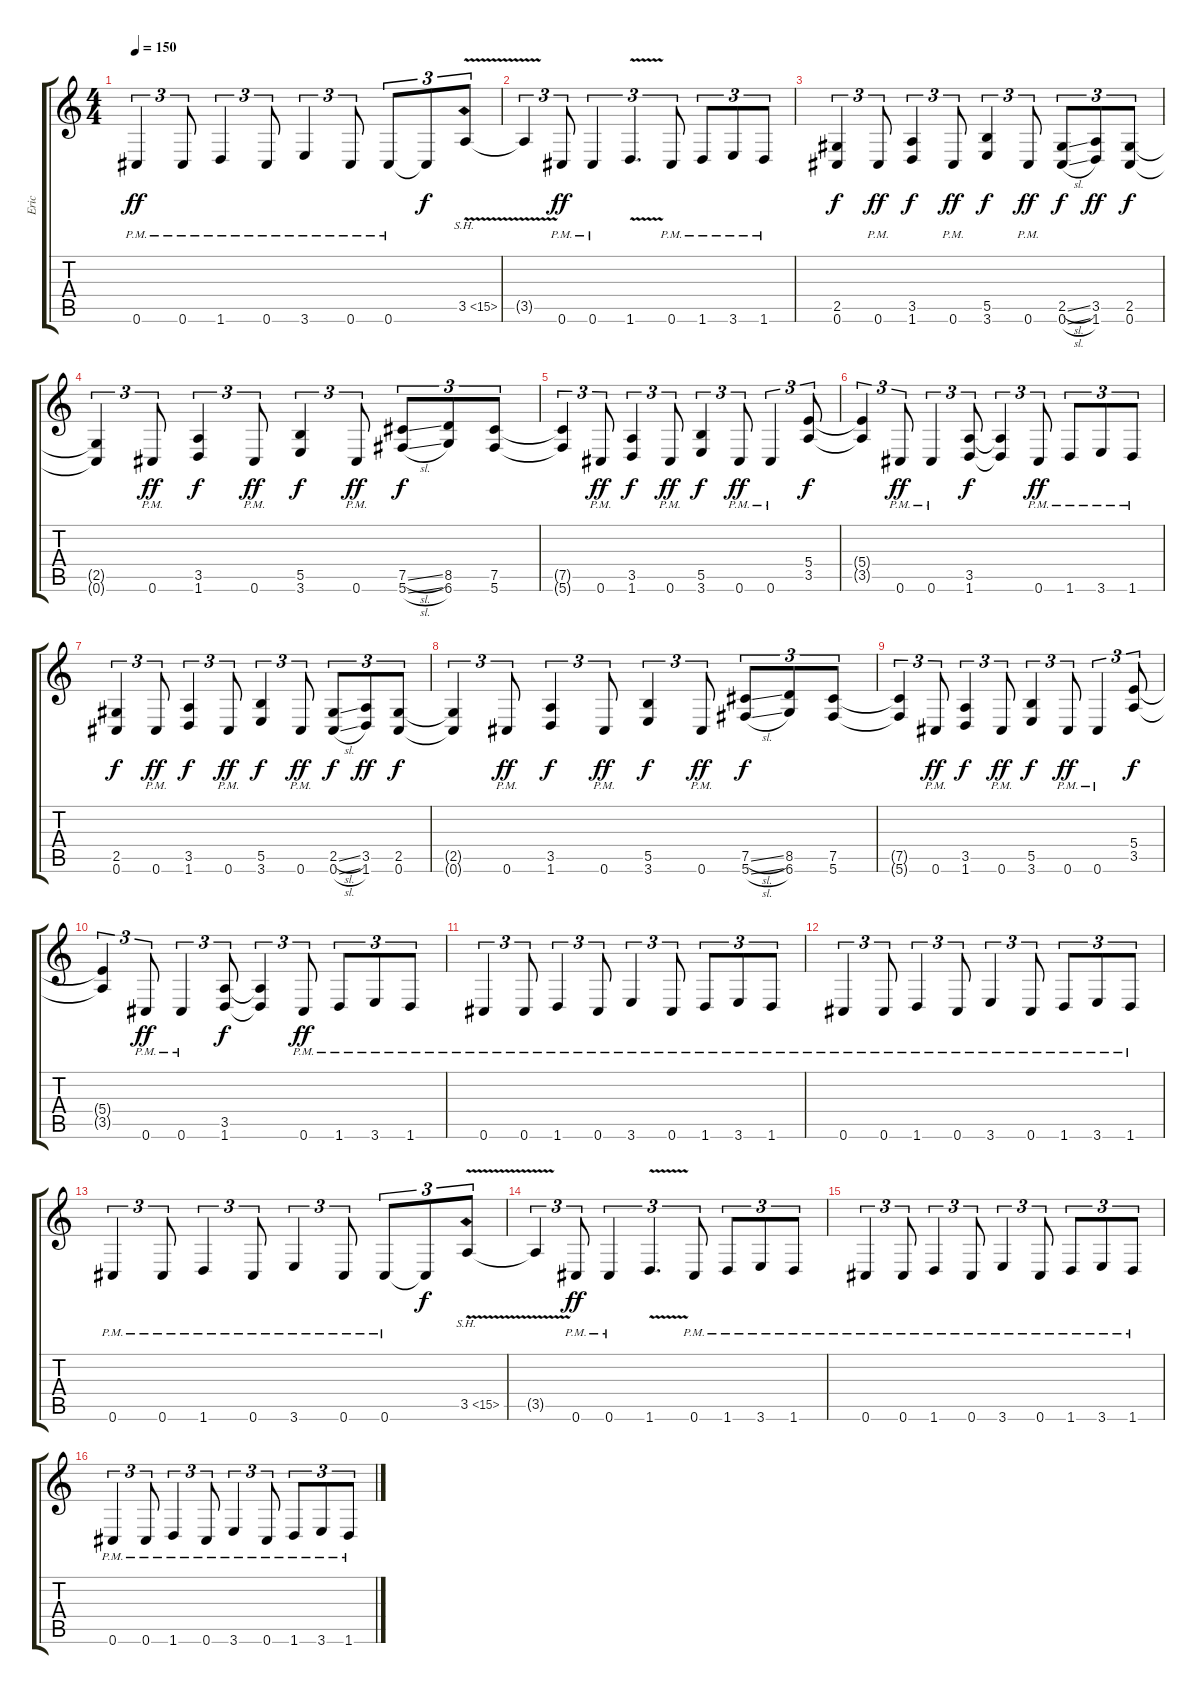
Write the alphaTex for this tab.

\track ("Eric" "Eric") {instrument distortionguitar}
\staff {score tabs}
\tuning (Db4 Ab3 E3 B2 Gb2 Db2) {hide}
\ts (4 4)
\tempo 150
\clef g2
\ks c
0.6{pm}.4{tu (3 2) dy ff} 0.6{pm}.8{tu (3 2)} 1.6{pm}.4{tu (3 2)} 0.6{pm}.8{tu (3 2)} 3.6{pm}.4{tu (3 2)} 0.6{pm}.8{tu (3 2)} 0.6{pm}.8{tu (3 2)} 0.6{t}.8{tu (3 2) dy f} 3.5{sh 12 v}.8{tu (3 2)} |
3.5{t}.4{tu (3 2)} 0.6{pm}.8{tu (3 2) dy ff} 0.6{pm}.4{tu (3 2)} 1.6{v}.4{d tu (3 2)} 0.6{pm}.8{tu (3 2)} 1.6{pm}.8{tu (3 2)} 3.6{pm}.8{tu (3 2)} 1.6{pm}.8{tu (3 2)} |
(2.5 0.6).4{tu (3 2) dy f} 0.6{pm}.8{tu (3 2) dy ff} (3.5 1.6).4{tu (3 2) dy f} 0.6{pm}.8{tu (3 2) dy ff} (5.5 3.6).4{tu (3 2) dy f} 0.6{pm}.8{tu (3 2) dy ff} (2.5{sl} 0.6{sl}).8{tu (3 2) dy f} (3.5 1.6).8{tu (3 2) dy ff} (2.5 0.6).8{tu (3 2) dy f} |
(2.5{t} 0.6{t}).4{tu (3 2)} 0.6{pm}.8{tu (3 2) dy ff} (3.5 1.6).4{tu (3 2) dy f} 0.6{pm}.8{tu (3 2) dy ff} (5.5 3.6).4{tu (3 2) dy f} 0.6{pm}.8{tu (3 2) dy ff} (7.5{sl} 5.6{sl}).8{tu (3 2) dy f} (8.5 6.6).8{tu (3 2)} (7.5 5.6).8{tu (3 2)} |
(7.5{t} 5.6{t}).4{tu (3 2)} 0.6{pm}.8{tu (3 2) dy ff} (3.5 1.6).4{tu (3 2) dy f} 0.6{pm}.8{tu (3 2) dy ff} (5.5 3.6).4{tu (3 2) dy f} 0.6{pm}.8{tu (3 2) dy ff} 0.6{pm}.4{tu (3 2)} (5.4 3.5).8{tu (3 2) dy f} |
(5.4{t} 3.5{t}).4{tu (3 2)} 0.6{pm}.8{tu (3 2) dy ff} 0.6{pm}.4{tu (3 2)} (3.5 1.6).8{tu (3 2) dy f} (3.5{t} 1.6{t}).4{tu (3 2)} 0.6{pm}.8{tu (3 2) dy ff} 1.6{pm}.8{tu (3 2)} 3.6{pm}.8{tu (3 2)} 1.6{pm}.8{tu (3 2)} |
(2.5 0.6).4{tu (3 2) dy f} 0.6{pm}.8{tu (3 2) dy ff} (3.5 1.6).4{tu (3 2) dy f} 0.6{pm}.8{tu (3 2) dy ff} (5.5 3.6).4{tu (3 2) dy f} 0.6{pm}.8{tu (3 2) dy ff} (2.5{sl} 0.6{sl}).8{tu (3 2) dy f} (3.5 1.6).8{tu (3 2) dy ff} (2.5 0.6).8{tu (3 2) dy f} |
(2.5{t} 0.6{t}).4{tu (3 2)} 0.6{pm}.8{tu (3 2) dy ff} (3.5 1.6).4{tu (3 2) dy f} 0.6{pm}.8{tu (3 2) dy ff} (5.5 3.6).4{tu (3 2) dy f} 0.6{pm}.8{tu (3 2) dy ff} (7.5{sl} 5.6{sl}).8{tu (3 2) dy f} (8.5 6.6).8{tu (3 2)} (7.5 5.6).8{tu (3 2)} |
(7.5{t} 5.6{t}).4{tu (3 2)} 0.6{pm}.8{tu (3 2) dy ff} (3.5 1.6).4{tu (3 2) dy f} 0.6{pm}.8{tu (3 2) dy ff} (5.5 3.6).4{tu (3 2) dy f} 0.6{pm}.8{tu (3 2) dy ff} 0.6{pm}.4{tu (3 2)} (5.4 3.5).8{tu (3 2) dy f} |
(5.4{t} 3.5{t}).4{tu (3 2)} 0.6{pm}.8{tu (3 2) dy ff} 0.6{pm}.4{tu (3 2)} (3.5 1.6).8{tu (3 2) dy f} (3.5{t} 1.6{t}).4{tu (3 2)} 0.6{pm}.8{tu (3 2) dy ff} 1.6{pm}.8{tu (3 2)} 3.6{pm}.8{tu (3 2)} 1.6{pm}.8{tu (3 2)} |
0.6{pm}.4{tu (3 2)} 0.6{pm}.8{tu (3 2)} 1.6{pm}.4{tu (3 2)} 0.6{pm}.8{tu (3 2)} 3.6{pm}.4{tu (3 2)} 0.6{pm}.8{tu (3 2)} 1.6{pm}.8{tu (3 2)} 3.6{pm}.8{tu (3 2)} 1.6{pm}.8{tu (3 2)} |
0.6{pm}.4{tu (3 2)} 0.6{pm}.8{tu (3 2)} 1.6{pm}.4{tu (3 2)} 0.6{pm}.8{tu (3 2)} 3.6{pm}.4{tu (3 2)} 0.6{pm}.8{tu (3 2)} 1.6{pm}.8{tu (3 2)} 3.6{pm}.8{tu (3 2)} 1.6{pm}.8{tu (3 2)} |
0.6{pm}.4{tu (3 2)} 0.6{pm}.8{tu (3 2)} 1.6{pm}.4{tu (3 2)} 0.6{pm}.8{tu (3 2)} 3.6{pm}.4{tu (3 2)} 0.6{pm}.8{tu (3 2)} 0.6{pm}.8{tu (3 2)} 0.6{t}.8{tu (3 2) dy f} 3.5{sh 12 v}.8{tu (3 2)} |
3.5{t}.4{tu (3 2)} 0.6{pm}.8{tu (3 2) dy ff} 0.6{pm}.4{tu (3 2)} 1.6{v}.4{d tu (3 2)} 0.6{pm}.8{tu (3 2)} 1.6{pm}.8{tu (3 2)} 3.6{pm}.8{tu (3 2)} 1.6{pm}.8{tu (3 2)} |
0.6{pm}.4{tu (3 2)} 0.6{pm}.8{tu (3 2)} 1.6{pm}.4{tu (3 2)} 0.6{pm}.8{tu (3 2)} 3.6{pm}.4{tu (3 2)} 0.6{pm}.8{tu (3 2)} 1.6{pm}.8{tu (3 2)} 3.6{pm}.8{tu (3 2)} 1.6{pm}.8{tu (3 2)} |
0.6{pm}.4{tu (3 2)} 0.6{pm}.8{tu (3 2)} 1.6{pm}.4{tu (3 2)} 0.6{pm}.8{tu (3 2)} 3.6{pm}.4{tu (3 2)} 0.6{pm}.8{tu (3 2)} 1.6{pm}.8{tu (3 2)} 3.6{pm}.8{tu (3 2)} 1.6{pm}.8{tu (3 2)}
